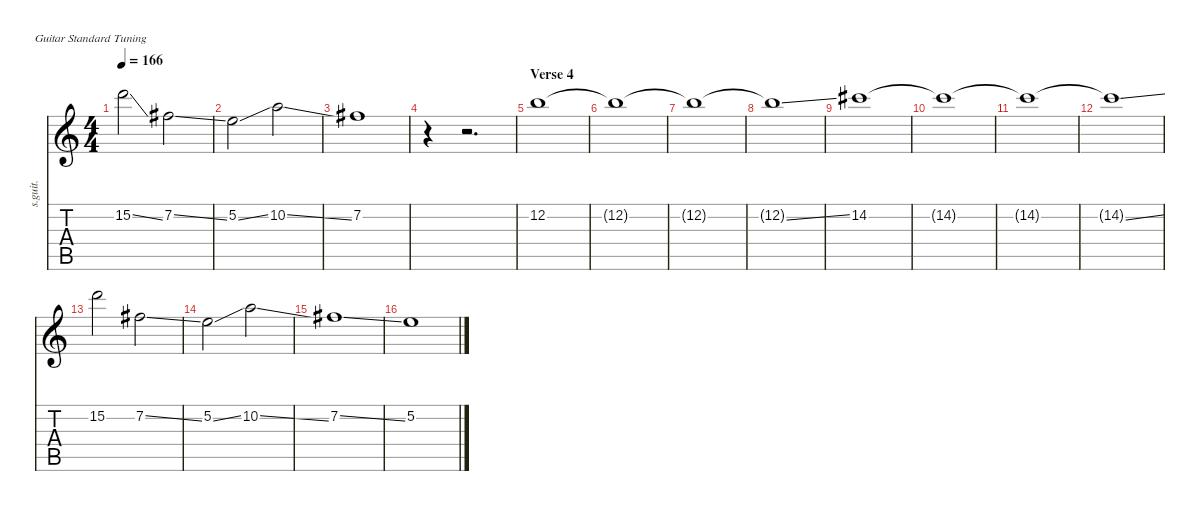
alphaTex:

\defaultSystemsLayout 4
\hideDynamics
\bracketExtendMode nobrackets
\track ("Strings" "s.guit.") {instrument synthstrings1}
\staff {score tabs}
\tuning (E4 B3 G3 D3 A2 E2)
\displaytranspose 12
\ts (4 4)
\tempo 166
\clef g2
\ks c
15.2{ss}.2{lyrics (0 "") lyrics (1 "") lyrics (2 "") lyrics (3 "") lyrics (4 "") dy f} 7.2{ss acc #}.2{lyrics (0 "") lyrics (1 "") lyrics (2 "") lyrics (3 "") lyrics (4 "")} |
5.2{ss}.2{lyrics (0 "") lyrics (1 "") lyrics (2 "") lyrics (3 "") lyrics (4 "")} 10.2{ss}.2{lyrics (0 "") lyrics (1 "") lyrics (2 "") lyrics (3 "") lyrics (4 "")} |
7.2{acc #}.1{lyrics (0 "") lyrics (1 "") lyrics (2 "") lyrics (3 "") lyrics (4 "")} |
r.4 r.2{d} |
\section ("" "Verse 4")
12.2.1{lyrics (0 "") lyrics (1 "") lyrics (2 "") lyrics (3 "") lyrics (4 "")} |
12.2{t}.1{lyrics (0 "") lyrics (1 "") lyrics (2 "") lyrics (3 "") lyrics (4 "")} |
12.2{t}.1{lyrics (0 "") lyrics (1 "") lyrics (2 "") lyrics (3 "") lyrics (4 "")} |
12.2{ss t}.1{lyrics (0 "") lyrics (1 "") lyrics (2 "") lyrics (3 "") lyrics (4 "")} |
14.2{acc #}.1{lyrics (0 "") lyrics (1 "") lyrics (2 "") lyrics (3 "") lyrics (4 "")} |
14.2{t acc #}.1{lyrics (0 "") lyrics (1 "") lyrics (2 "") lyrics (3 "") lyrics (4 "")} |
14.2{t acc #}.1{lyrics (0 "") lyrics (1 "") lyrics (2 "") lyrics (3 "") lyrics (4 "")} |
14.2{ss t acc #}.1{lyrics (0 "") lyrics (1 "") lyrics (2 "") lyrics (3 "") lyrics (4 "")} |
15.2.2{lyrics (0 "") lyrics (1 "") lyrics (2 "") lyrics (3 "") lyrics (4 "")} 7.2{ss acc #}.2{lyrics (0 "") lyrics (1 "") lyrics (2 "") lyrics (3 "") lyrics (4 "")} |
5.2{ss}.2{lyrics (0 "") lyrics (1 "") lyrics (2 "") lyrics (3 "") lyrics (4 "")} 10.2{ss}.2{lyrics (0 "") lyrics (1 "") lyrics (2 "") lyrics (3 "") lyrics (4 "")} |
7.2{ss acc #}.1{lyrics (0 "") lyrics (1 "") lyrics (2 "") lyrics (3 "") lyrics (4 "")} |
5.2{ss}.1{lyrics (0 "") lyrics (1 "") lyrics (2 "") lyrics (3 "") lyrics (4 "")}
